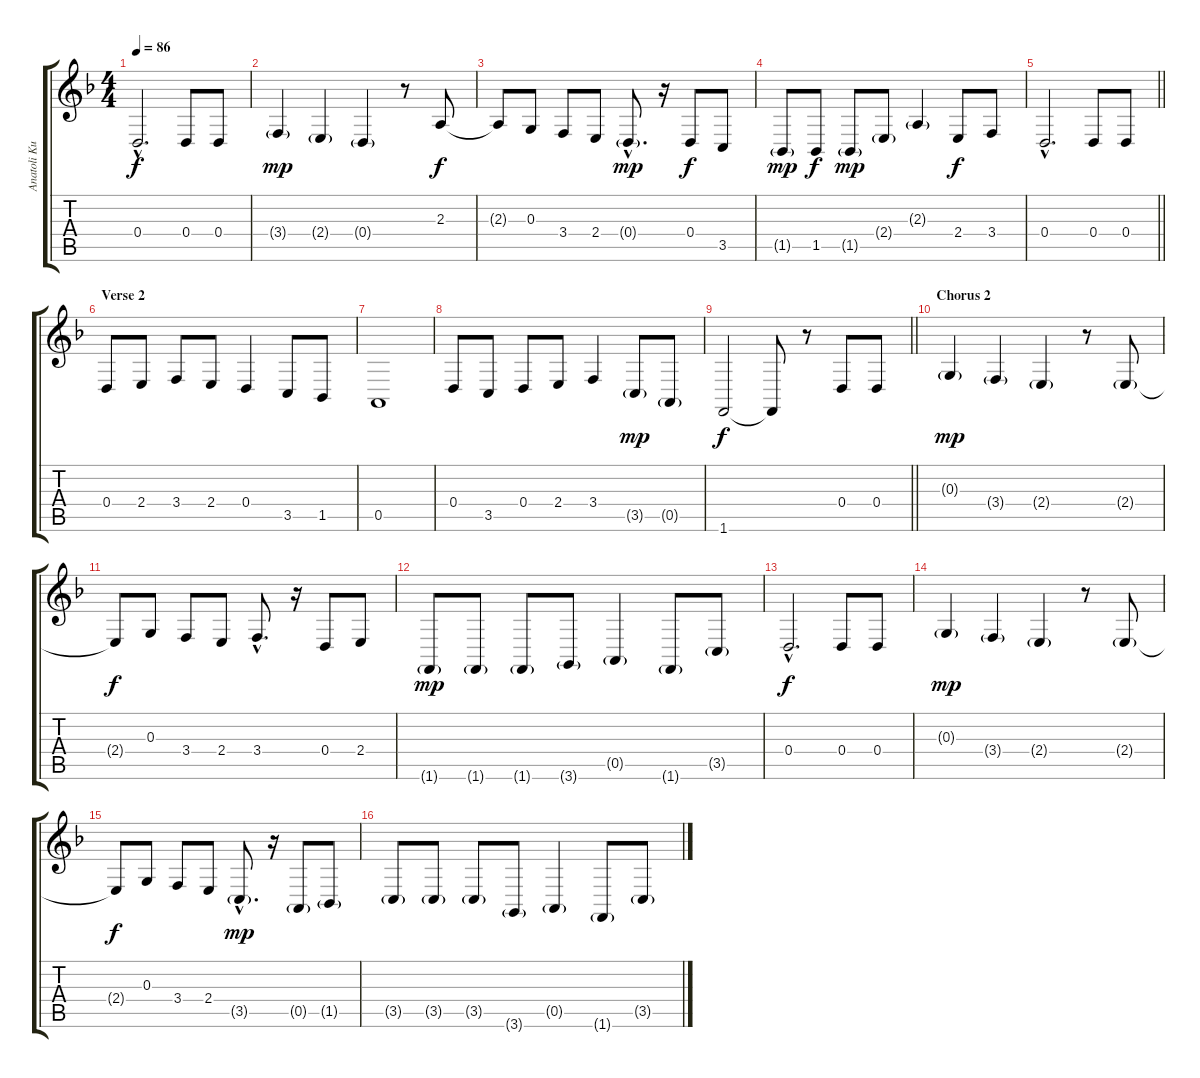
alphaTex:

\track ("Anatoli Kuleschow" "Anatoli Ku") {instrument whistle}
\staff {score tabs}
\tuning (E4 B3 G3 D3 A2 E2) {hide}
\ts (4 4)
\tempo 86
\clef g2
\ks dminor
0.4{hac}.2{d dy f} 0.4.8 0.4.8 |
3.4{g}.4{dy mp} 2.4{g}.4 0.4{g}.4 r.8 2.3.8{dy f} |
2.3{t}.8 0.3.8 3.4.8 2.4.8 0.4{g hac}.8{d dy mp} r.16 0.4.8{dy f} 3.5.8 |
1.5{g}.8{dy mp} 1.5.8{dy f} 1.5{g}.8{dy mp} 2.4{g}.8 2.3{g}.4 2.4.8{dy f} 3.4.8 |
\barLineRight lightlight
0.4{hac}.2{d} 0.4.8 0.4.8 |
\section ("" "Verse 2")
0.4.8 2.4.8 3.4.8 2.4.8 0.4.4 3.5.8 1.5.8 |
0.5.1 |
0.4.8 3.5.8 0.4.8 2.4.8 3.4.4 3.5{g}.8{dy mp} 0.5{g}.8 |
\barLineRight lightlight
1.6.2{dy f} 1.6{t}.8 r.8 0.4.8 0.4.8 |
\section ("" "Chorus 2")
0.3{g}.4{dy mp} 3.4{g}.4 2.4{g}.4 r.8 2.4{g}.8 |
2.4{t}.8{dy f} 0.3.8 3.4.8 2.4.8 3.4{hac}.8{d} r.16 0.4.8 2.4.8 |
1.6{g}.8{dy mp} 1.6{g}.8 1.6{g}.8 3.6{g}.8 0.5{g}.4 1.6{g}.8 3.5{g}.8 |
0.4{hac}.2{d dy f} 0.4.8 0.4.8 |
0.3{g}.4{dy mp} 3.4{g}.4 2.4{g}.4 r.8 2.4{g}.8 |
2.4{t}.8{dy f} 0.3.8 3.4.8 2.4.8 3.5{g hac}.8{d dy mp} r.16 0.5{g}.8 1.5{g}.8 |
3.5{g}.8 3.5{g}.8 3.5{g}.8 3.6{g}.8 0.5{g}.4 1.6{g}.8 3.5{g}.8
